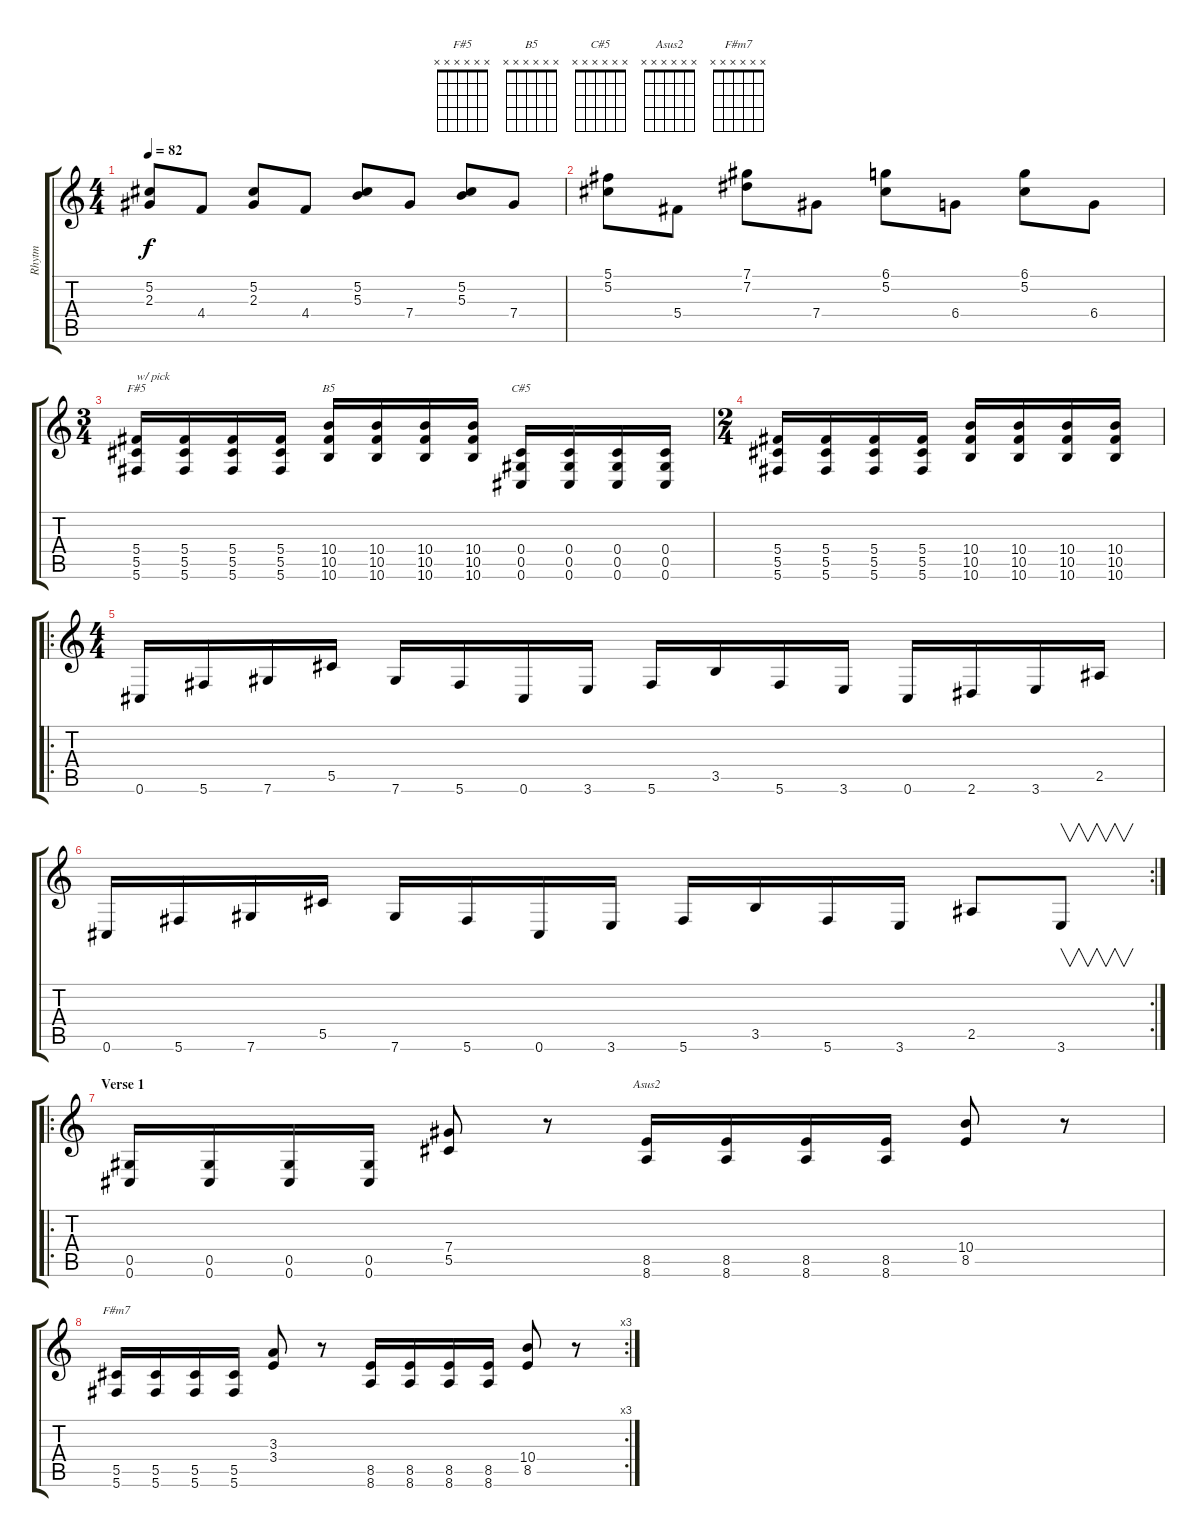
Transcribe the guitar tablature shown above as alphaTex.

\track ("Rhytm" "Rhytm") {instrument distortionguitar}
\staff {score tabs}
\tuning (Db4 Ab3 Gb3 Db3 Ab2 Db2) {hide}
\chord ("F#5" x x x x x x) {firstfret 0}
\chord ("B5" x x x x x x) {firstfret 0}
\chord ("C#5" x x x x x x) {firstfret 0}
\chord ("Asus2" x x x x x x) {firstfret 0}
\chord ("F#m7" x x x x x x) {firstfret 0}
\ts (4 4)
\tempo 82
\clef g2
\ks c
(5.2 2.3).8{dy f} 4.4.8 (5.2 2.3).8 4.4.8 (5.2 5.3).8 7.4.8 (5.2 5.3).8 7.4.8 |
(5.1 5.2).8 5.4.8 (7.1 7.2).8 7.4.8 (6.1 5.2).8 6.4.8 (6.1 5.2).8 6.4.8 |
\ts (3 4)
(5.4 5.5 5.6).16{ch "F#5" txt "w/ pick"} (5.4 5.5 5.6).16 (5.4 5.5 5.6).16 (5.4 5.5 5.6).16 (10.4 10.5 10.6).16{ch "B5"} (10.4 10.5 10.6).16 (10.4 10.5 10.6).16 (10.4 10.5 10.6).16 (0.4 0.5 0.6).16{ch "C#5"} (0.4 0.5 0.6).16 (0.4 0.5 0.6).16 (0.4 0.5 0.6).16 |
\ts (2 4)
(5.4 5.5 5.6).16 (5.4 5.5 5.6).16 (5.4 5.5 5.6).16 (5.4 5.5 5.6).16 (10.4 10.5 10.6).16 (10.4 10.5 10.6).16 (10.4 10.5 10.6).16 (10.4 10.5 10.6).16 |
\ro
\ts (4 4)
0.6.16 5.6.16 7.6.16 5.5.16 7.6.16 5.6.16 0.6.16 3.6.16 5.6.16 3.5.16 5.6.16 3.6.16 0.6.16 2.6.16 3.6.16 2.5.16 |
\rc 2
0.6.16 5.6.16 7.6.16 5.5.16 7.6.16 5.6.16 0.6.16 3.6.16 5.6.16 3.5.16 5.6.16 3.6.16 2.5.8 3.6.8{v} |
\ro
\section ("" "Verse 1")
(0.5 0.6).16 (0.5 0.6).16 (0.5 0.6).16 (0.5 0.6).16 (7.4 5.5).8 r.8 (8.5 8.6).16{ch "Asus2"} (8.5 8.6).16 (8.5 8.6).16 (8.5 8.6).16 (10.4 8.5).8 r.8 |
\rc 3
(5.5 5.6).16{ch "F#m7"} (5.5 5.6).16 (5.5 5.6).16 (5.5 5.6).16 (3.3 3.4).8 r.8 (8.5 8.6).16 (8.5 8.6).16 (8.5 8.6).16 (8.5 8.6).16 (10.4 8.5).8 r.8
